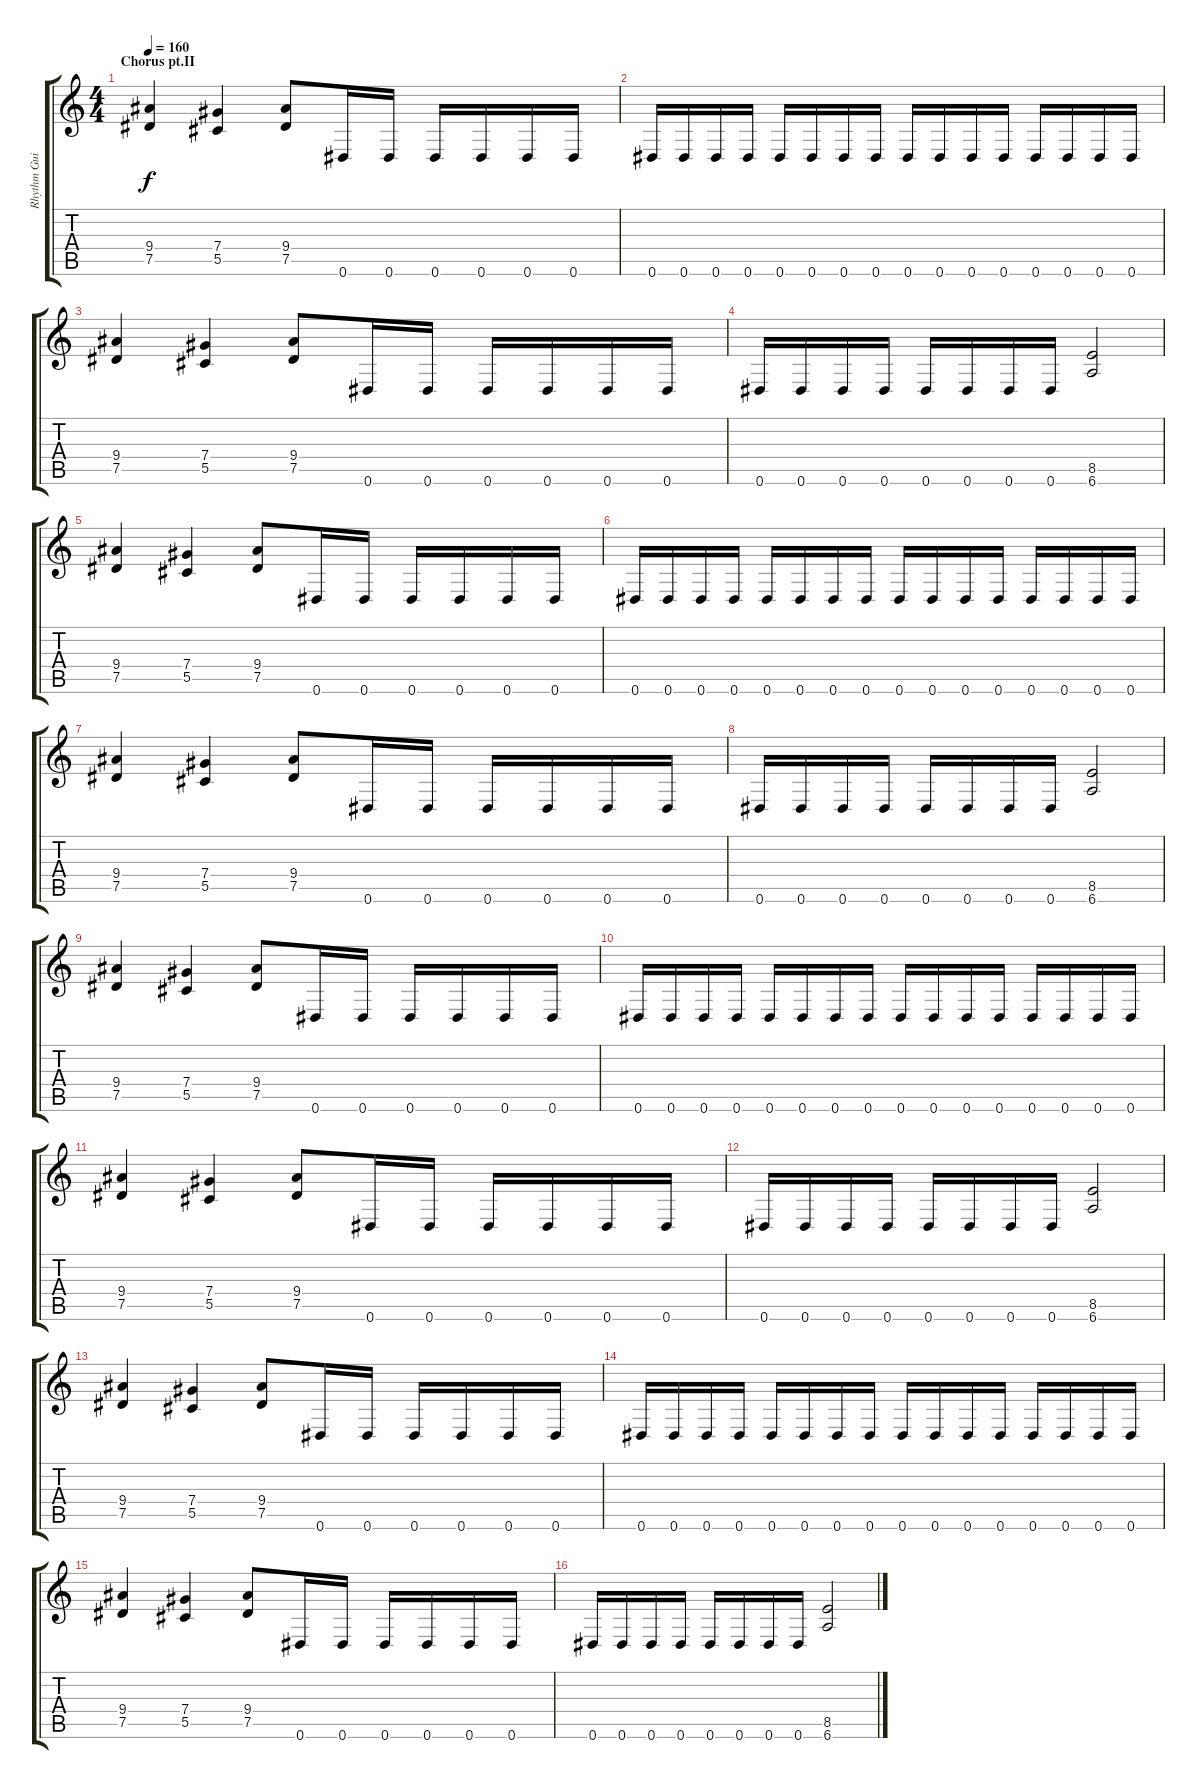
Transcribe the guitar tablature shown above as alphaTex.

\track ("Rhythm Guitar" "Rhythm Gui") {instrument distortionguitar}
\staff {score tabs}
\tuning (Eb4 Bb3 Gb3 Db3 Ab2 Eb2) {hide}
\ts (4 4)
\section ("" "Chorus pt.II")
\tempo 160
\clef g2
\ks c
(9.4 7.5).4{dy f} (7.4 5.5).4 (9.4 7.5).8 0.6.16 0.6.16 0.6.16 0.6.16 0.6.16 0.6.16 |
0.6.16 0.6.16 0.6.16 0.6.16 0.6.16 0.6.16 0.6.16 0.6.16 0.6.16 0.6.16 0.6.16 0.6.16 0.6.16 0.6.16 0.6.16 0.6.16 |
(9.4 7.5).4 (7.4 5.5).4 (9.4 7.5).8 0.6.16 0.6.16 0.6.16 0.6.16 0.6.16 0.6.16 |
0.6.16 0.6.16 0.6.16 0.6.16 0.6.16 0.6.16 0.6.16 0.6.16 (8.5 6.6).2 |
(9.4 7.5).4 (7.4 5.5).4 (9.4 7.5).8 0.6.16 0.6.16 0.6.16 0.6.16 0.6.16 0.6.16 |
0.6.16 0.6.16 0.6.16 0.6.16 0.6.16 0.6.16 0.6.16 0.6.16 0.6.16 0.6.16 0.6.16 0.6.16 0.6.16 0.6.16 0.6.16 0.6.16 |
(9.4 7.5).4 (7.4 5.5).4 (9.4 7.5).8 0.6.16 0.6.16 0.6.16 0.6.16 0.6.16 0.6.16 |
0.6.16 0.6.16 0.6.16 0.6.16 0.6.16 0.6.16 0.6.16 0.6.16 (8.5 6.6).2 |
(9.4 7.5).4 (7.4 5.5).4 (9.4 7.5).8 0.6.16 0.6.16 0.6.16 0.6.16 0.6.16 0.6.16 |
0.6.16 0.6.16 0.6.16 0.6.16 0.6.16 0.6.16 0.6.16 0.6.16 0.6.16 0.6.16 0.6.16 0.6.16 0.6.16 0.6.16 0.6.16 0.6.16 |
(9.4 7.5).4 (7.4 5.5).4 (9.4 7.5).8 0.6.16 0.6.16 0.6.16 0.6.16 0.6.16 0.6.16 |
0.6.16 0.6.16 0.6.16 0.6.16 0.6.16 0.6.16 0.6.16 0.6.16 (8.5 6.6).2 |
(9.4 7.5).4 (7.4 5.5).4 (9.4 7.5).8 0.6.16 0.6.16 0.6.16 0.6.16 0.6.16 0.6.16 |
0.6.16 0.6.16 0.6.16 0.6.16 0.6.16 0.6.16 0.6.16 0.6.16 0.6.16 0.6.16 0.6.16 0.6.16 0.6.16 0.6.16 0.6.16 0.6.16 |
(9.4 7.5).4 (7.4 5.5).4 (9.4 7.5).8 0.6.16 0.6.16 0.6.16 0.6.16 0.6.16 0.6.16 |
0.6.16 0.6.16 0.6.16 0.6.16 0.6.16 0.6.16 0.6.16 0.6.16 (8.5 6.6).2
